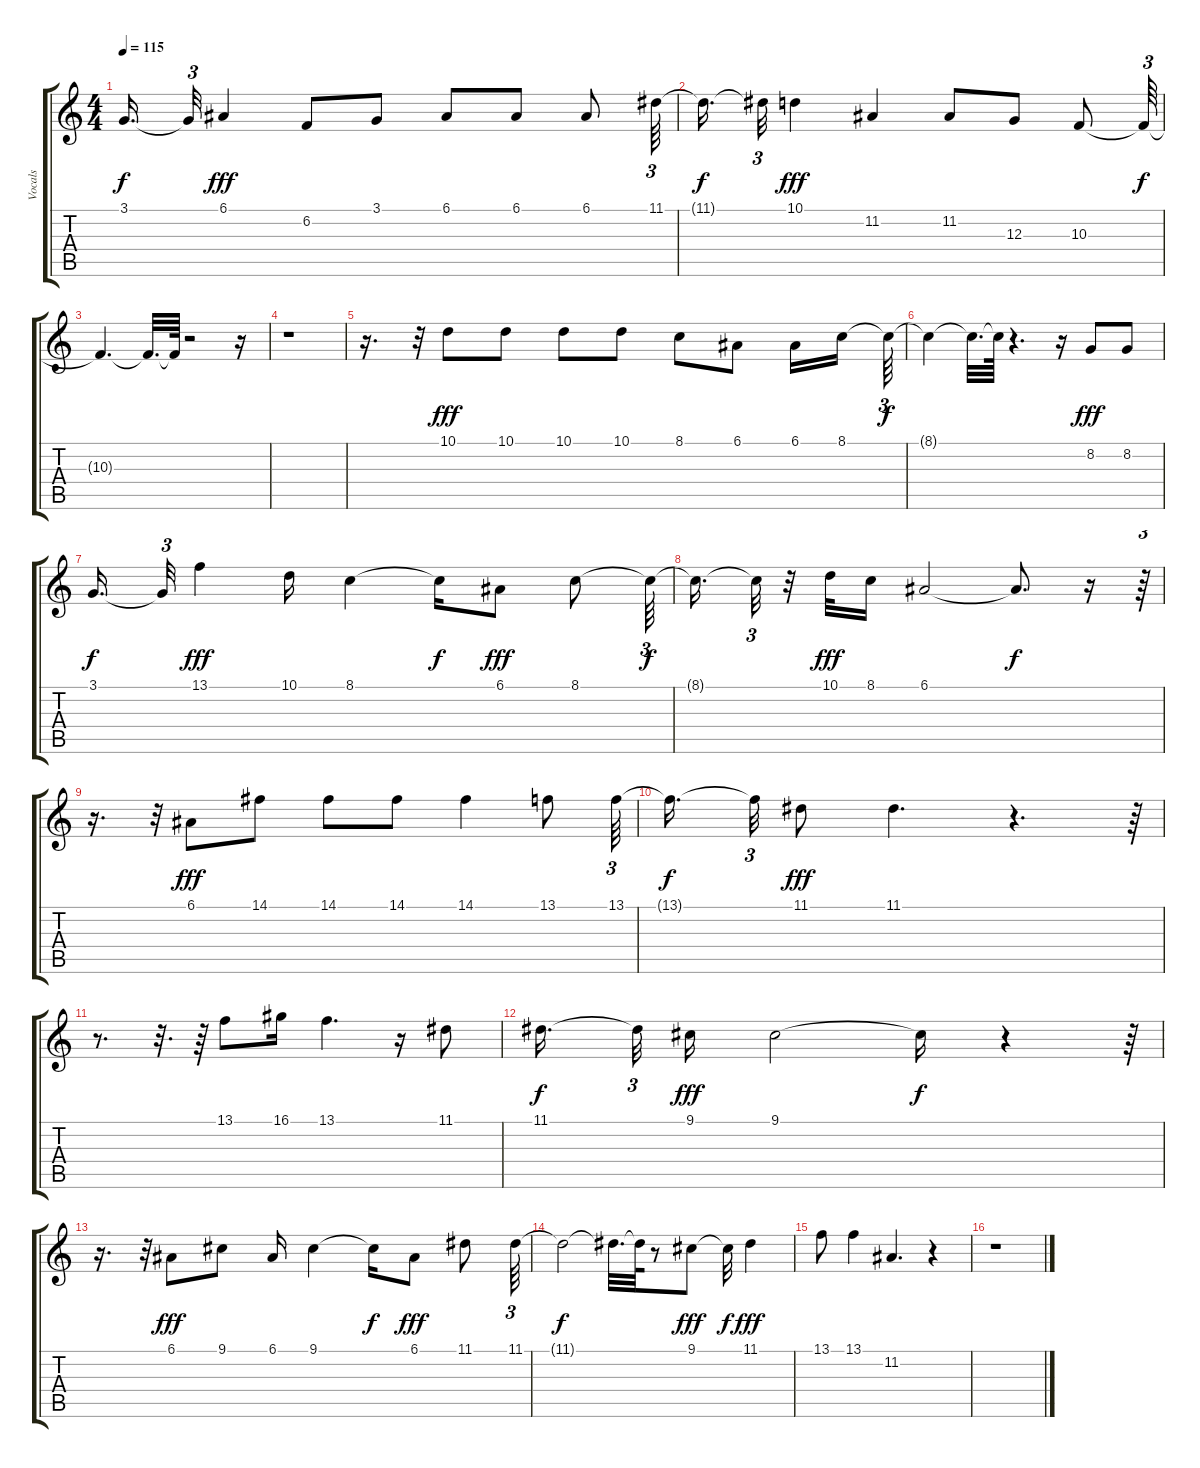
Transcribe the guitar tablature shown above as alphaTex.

\track ("Vocals" "Vocals") {instrument synthvoice}
\staff {score tabs}
\tuning (E4 B3 G3 D3 A2 E2) {hide}
\ts (4 4)
\tempo 115
\clef g2
\ks c
3.1{t}.16{d dy f} 3.1{t}.32{tu (3 2)} 6.1.4{dy fff} 6.2.8 3.1.8 6.1.8 6.1.8 6.1.8 11.1.64{tu (3 2)} |
11.1{t}.16{d dy f} 11.1{t}.32{tu (3 2)} 10.1.4{dy fff} 11.2.4 11.2.8 12.3.8 10.3.8 10.3{t}.64{tu (3 2) dy f} |
10.3{t}.4{d} 10.3{t}.32{d} 10.3{t}.64 r.2 r.16 |
r.1 |
r.16{d} r.32{tu (3 2)} 10.1.8{dy fff} 10.1.8 10.1.8 10.1.8 8.1.8 6.1.8 6.1.16 8.1.16{beam splitsecondary} 8.1{t}.64{tu (3 2) dy f} |
8.1{t}.4 8.1{t}.32{d} 8.1{t}.64 r.4{d} r.16 8.2.8{dy fff} 8.2.8 |
3.1.16{d dy f} 3.1{t}.32{tu (3 2)} 13.1.4{dy fff} 10.1.16 8.1.4 8.1{t}.16{dy f} 6.1.8{dy fff} 8.1.8 8.1{t}.64{tu (3 2) dy f} |
8.1{t}.16{d} 8.1{t}.32{tu (3 2)} r.32 10.1.32{dy fff} 8.1.16 6.1.2 6.1{t}.8{d dy f} r.16 r.64{tu (3 2)} |
r.16{d} r.32{tu (3 2)} 6.1.8{dy fff} 14.1.8 14.1.8 14.1.8 14.1.4 13.1.8 13.1.64{tu (3 2)} |
13.1{t}.16{d dy f beam splitsecondary} 13.1{t}.32{tu (3 2)} 11.1.8{dy fff} 11.1.4{d} r.4{d} r.64{tu (3 2)} |
r.8{d} r.32{d} r.64 13.1.8 16.1.16 13.1.4{d} r.16 11.1.8 |
11.1.16{d dy f beam splitsecondary} 11.1{t}.32{tu (3 2)} 9.1.16{dy fff} 9.1.2 9.1{t}.16{dy f} r.4 r.64{tu (3 2)} |
r.16{d} r.32{tu (3 2)} 6.1.8{dy fff} 9.1.8 6.1.16 9.1.4 9.1{t}.16{dy f} 6.1.8{dy fff} 11.1.8 11.1.64{tu (3 2)} |
11.1{t}.2{dy f} 11.1{t}.32{d} 11.1{t}.64 r.8 9.1.8{dy fff} 9.1{t}.32{dy f} 11.1.4{dy fff} |
13.1.8 13.1.4 11.2.4{d} r.4 |
r.1
